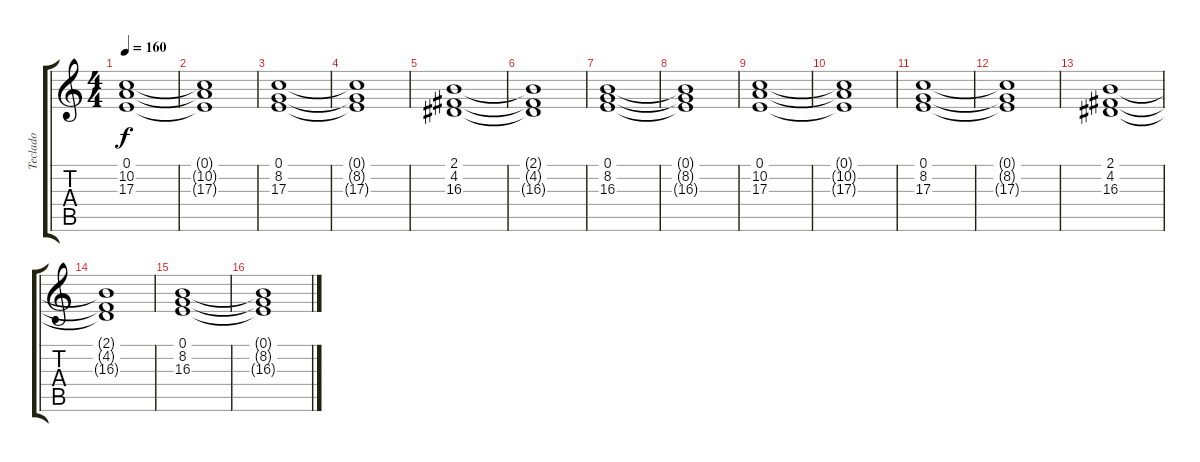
\track ("Teclado" "Teclado") {instrument drawbarorgan}
\staff {score tabs}
\tuning (E4 B3 G3 D3 A2 E2) {hide}
\ts (4 4)
\tempo 160
\clef g2
\ks c
(0.1 10.2 17.3).1{dy f} |
(0.1{t} 10.2{t} 17.3{t}).1 |
(0.1 8.2 17.3).1 |
(0.1{t} 8.2{t} 17.3{t}).1 |
(2.1 4.2 16.3).1 |
(2.1{t} 4.2{t} 16.3{t}).1 |
(0.1 8.2 16.3).1{instrument drawbarorgan} |
(0.1{t} 8.2{t} 16.3{t}).1 |
(0.1 10.2 17.3).1 |
(0.1{t} 10.2{t} 17.3{t}).1 |
(0.1 8.2 17.3).1 |
(0.1{t} 8.2{t} 17.3{t}).1 |
(2.1 4.2 16.3).1 |
(2.1{t} 4.2{t} 16.3{t}).1 |
(0.1 8.2 16.3).1{instrument drawbarorgan} |
(0.1{t} 8.2{t} 16.3{t}).1
